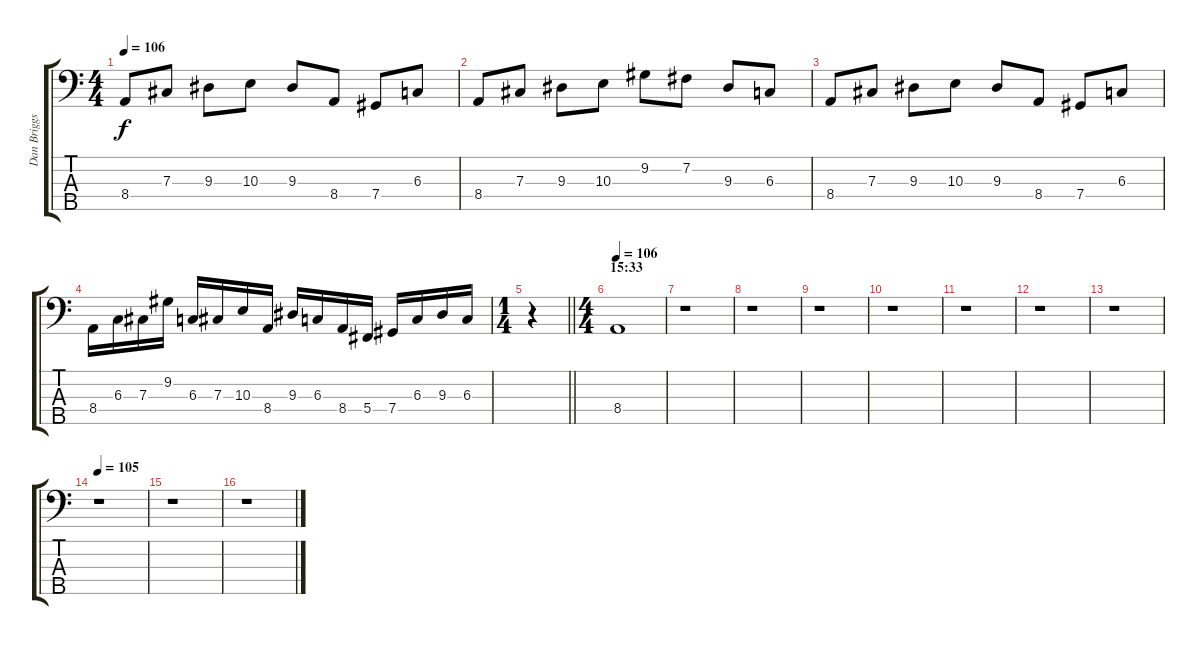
\track ("Dan Briggs" "Dan Briggs") {instrument electricbassfinger}
\staff {score tabs}
\tuning (E2 B1 Gb1 Db1 Ab0) {hide}
\ts (4 4)
\tempo 106
\clef f4
\ks c
8.4.8{dy f} 7.3.8 9.3.8 10.3.8 9.3.8 8.4.8 7.4.8 6.3.8 |
8.4.8 7.3.8 9.3.8 10.3.8 9.2.8 7.2.8 9.3.8 6.3.8 |
8.4.8 7.3.8 9.3.8 10.3.8 9.3.8 8.4.8 7.4.8 6.3.8 |
8.4.16 6.3.16 7.3.16 9.2.16 6.3.16 7.3.16 10.3.16 8.4.16 9.3.16 6.3.16 8.4.16 5.4.16 7.4.16 6.3.16 9.3.16 6.3.16 |
\ts (1 4)
\barLineRight lightlight
r.4 |
\ts (4 4)
\section ("" "15:33")
\tempo 106
8.4.1{volume 0} |
r.1 |
r.1 |
r.1 |
r.1 |
r.1 |
r.1 |
r.1 |
\tempo 105
r.1 |
r.1 |
r.1
